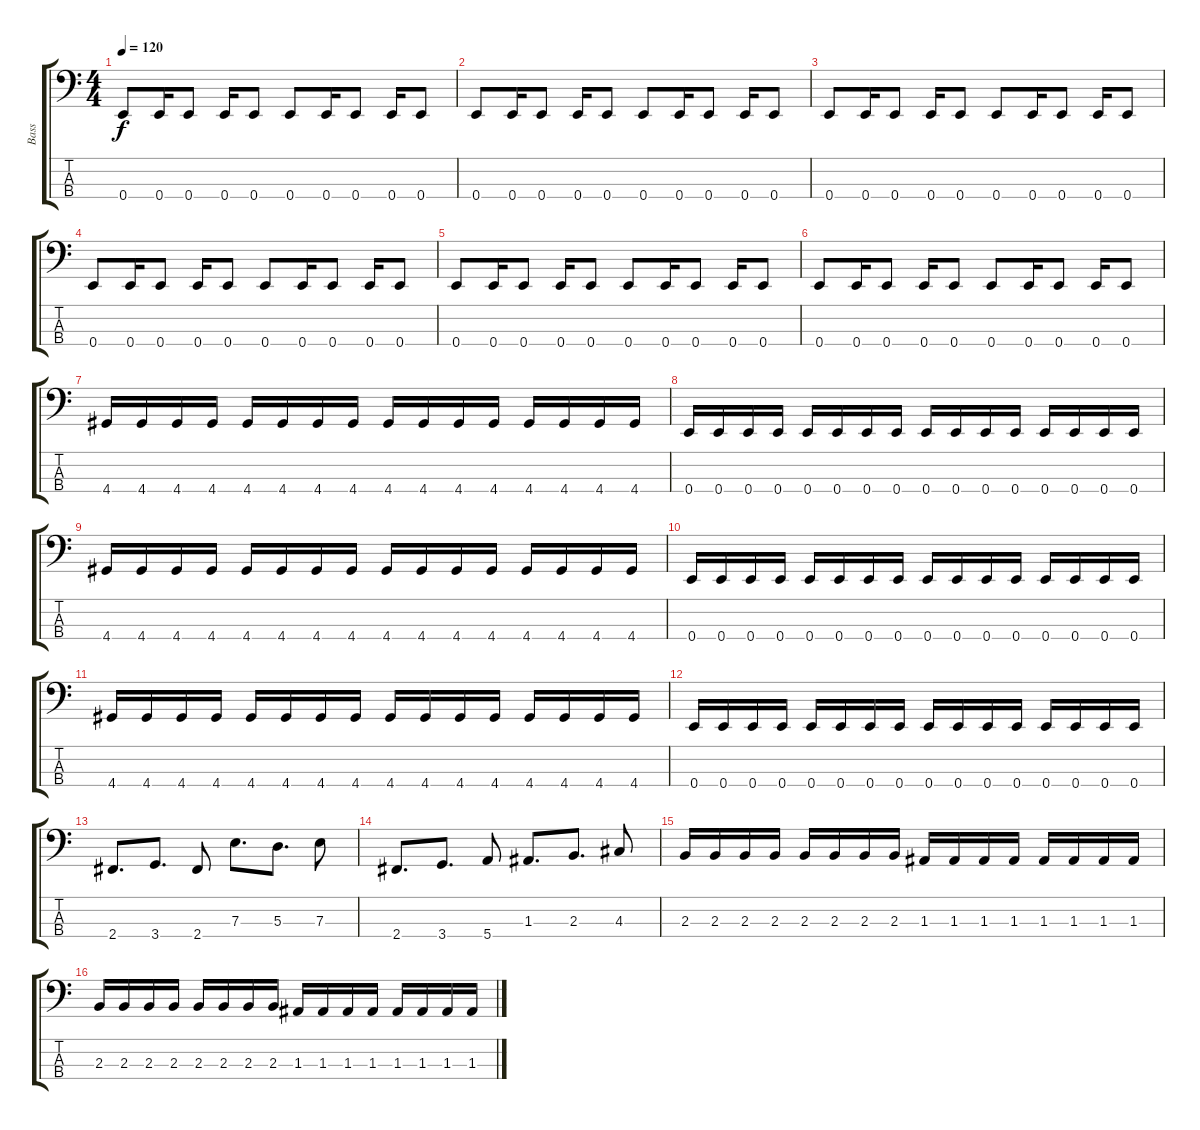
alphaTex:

\track ("Bass" "Bass") {instrument electricbasspick}
\staff {score tabs}
\tuning (G2 D2 A1 E1) {hide}
\ts (4 4)
\tempo 120
\clef f4
\ks c
0.4.8{dy f} 0.4.16 0.4.8 0.4.16 0.4.8 0.4.8 0.4.16 0.4.8 0.4.16 0.4.8 |
0.4.8 0.4.16 0.4.8 0.4.16 0.4.8 0.4.8 0.4.16 0.4.8 0.4.16 0.4.8 |
0.4.8 0.4.16 0.4.8 0.4.16 0.4.8 0.4.8 0.4.16 0.4.8 0.4.16 0.4.8 |
0.4.8 0.4.16 0.4.8 0.4.16 0.4.8 0.4.8 0.4.16 0.4.8 0.4.16 0.4.8 |
0.4.8 0.4.16 0.4.8 0.4.16 0.4.8 0.4.8 0.4.16 0.4.8 0.4.16 0.4.8 |
0.4.8 0.4.16 0.4.8 0.4.16 0.4.8 0.4.8 0.4.16 0.4.8 0.4.16 0.4.8 |
4.4.16 4.4.16 4.4.16 4.4.16 4.4.16 4.4.16 4.4.16 4.4.16 4.4.16 4.4.16 4.4.16 4.4.16 4.4.16 4.4.16 4.4.16 4.4.16 |
0.4.16 0.4.16 0.4.16 0.4.16 0.4.16 0.4.16 0.4.16 0.4.16 0.4.16 0.4.16 0.4.16 0.4.16 0.4.16 0.4.16 0.4.16 0.4.16 |
4.4.16 4.4.16 4.4.16 4.4.16 4.4.16 4.4.16 4.4.16 4.4.16 4.4.16 4.4.16 4.4.16 4.4.16 4.4.16 4.4.16 4.4.16 4.4.16 |
0.4.16 0.4.16 0.4.16 0.4.16 0.4.16 0.4.16 0.4.16 0.4.16 0.4.16 0.4.16 0.4.16 0.4.16 0.4.16 0.4.16 0.4.16 0.4.16 |
4.4.16 4.4.16 4.4.16 4.4.16 4.4.16 4.4.16 4.4.16 4.4.16 4.4.16 4.4.16 4.4.16 4.4.16 4.4.16 4.4.16 4.4.16 4.4.16 |
0.4.16 0.4.16 0.4.16 0.4.16 0.4.16 0.4.16 0.4.16 0.4.16 0.4.16 0.4.16 0.4.16 0.4.16 0.4.16 0.4.16 0.4.16 0.4.16 |
2.4.8{d} 3.4.8{d} 2.4.8 7.3.8{d} 5.3.8{d} 7.3.8 |
2.4.8{d} 3.4.8{d} 5.4.8 1.3.8{d} 2.3.8{d} 4.3.8 |
2.3.16 2.3.16 2.3.16 2.3.16 2.3.16 2.3.16 2.3.16 2.3.16 1.3.16 1.3.16 1.3.16 1.3.16 1.3.16 1.3.16 1.3.16 1.3.16 |
2.3.16 2.3.16 2.3.16 2.3.16 2.3.16 2.3.16 2.3.16 2.3.16 1.3.16 1.3.16 1.3.16 1.3.16 1.3.16 1.3.16 1.3.16 1.3.16
